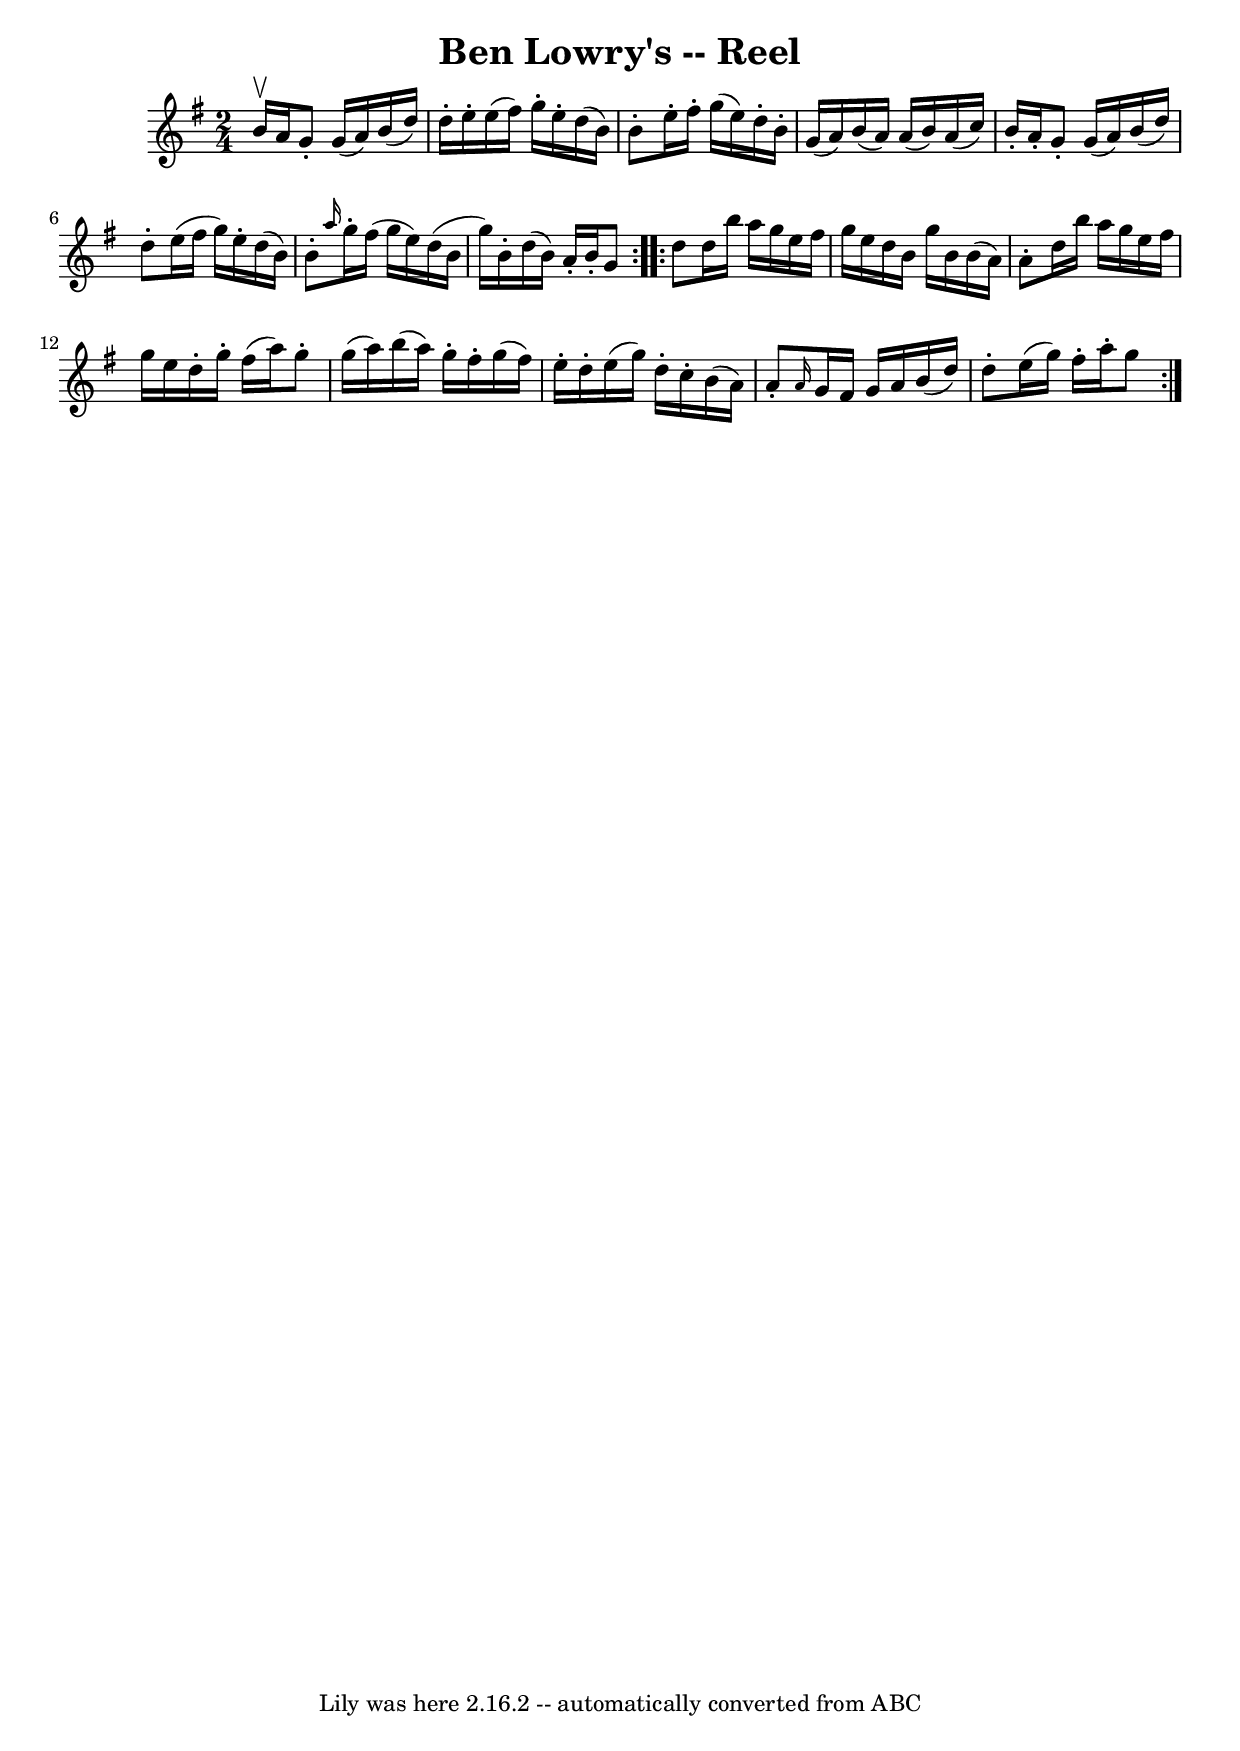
\version "2.16.2"
\include "Mammoth.ily"
\header {
  %% book = "Ryan's Mammoth Collection"
 crossRefNumber = "1"
 footnotes = "\\\\190"
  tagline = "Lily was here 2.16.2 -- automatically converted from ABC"
  title = "Ben Lowry's -- Reel"

}
voicedefault =  {



  \repeat volta 2 {

    \time 2/4 
    \key g \major b'16^\upbow a'16   |
 g'8-. g'16 ( a'16) b'16 (d''16) d''16-. e''16-.    |
 e''16 ( fis''16) g''16-. e''16-. d''16 (b'16) b'8-.    |
    
 e''16-. fis''16-. g''16 (e''16) d''16-. b'16-. g'16 ( a'16)    |
 b'16 (a'16) a'16 (b'16) a'16 (c''16) b'16-. a'16-.   |
 g'8-. g'16 (a'16) b'16 ( d''16) d''8-.    |
 e''16 (fis''16 g''16) e''16-. d''16 (b'16) b'8-.    |
    \grace { a''16  
	   } g''16-. fis''16 (g''16 e''16) d''16 (b'16 g''16) b'16-.     |
 d''16 (b'16) a'16-. b'16-. g'8  
  }     

  \repeat volta 2 { d''8   |
 d''16 b''16 a''16 g''16 e''16 fis''16 g''16 e''16     |
 d''16 b'16 g''16 b'16 b'16 (a'16) a'8-.    |
 d''16 b''16 a''16 g''16 e''16 fis''16 g''16 e''16     |
 d''16-. g''16-. fis''16 (a''16) g''8-. g''16 (a''16)   |
 b''16 (a''16) g''16-. fis''16-. g''16 (fis''16) e''16-. d''16-.    |
 e''16 (g''16) d''16-. c''16-. b'16 (a'16) a'8-.   |
    \grace { a'16  
	   } g'16 fis'16 g'16 a'16 b'16 ( d''16) d''8-.    |
 e''16 (g''16) fis''16-. a''16-.   
 g''8  
  }   

}

\score{
  <<

    \context Staff="default"
    {
      \voicedefault 
      
    }

  >>
  \layout {
    
  }
  \midi {
  }

}
